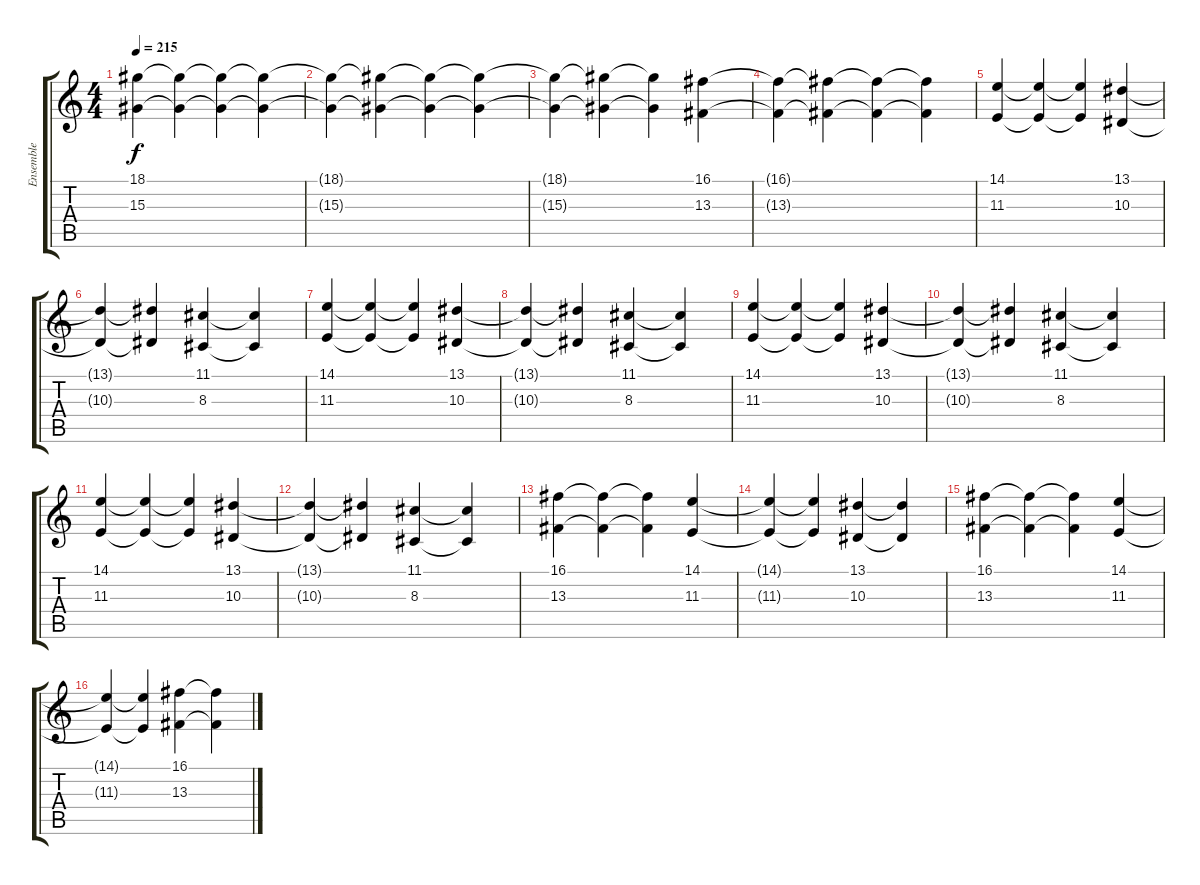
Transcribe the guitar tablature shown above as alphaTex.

\track ("Ensemble" "Ensemble") {instrument stringensemble1}
\staff {score tabs}
\tuning (D4 A3 F3 C3 G2 D2) {hide}
\ts (4 4)
\tempo 215
\clef g2
\ks c
(18.1 15.3).4{dy f} (18.1{t} 15.3{t}).4 (18.1{t} 15.3{t}).4 (18.1{t} 15.3{t}).4 |
(18.1{t} 15.3{t}).4 (18.1{t} 15.3{t}).4 (18.1{t} 15.3{t}).4 (18.1{t} 15.3{t}).4 |
(18.1{t} 15.3{t}).4 (18.1{t} 15.3{t}).4 (18.1{t} 15.3{t}).4 (16.1 13.3).4 |
(16.1{t} 13.3{t}).4 (16.1{t} 13.3{t}).4 (16.1{t} 13.3{t}).4 (16.1{t} 13.3{t}).4 |
(14.1 11.3).4 (14.1{t} 11.3{t}).4 (14.1{t} 11.3{t}).4 (13.1 10.3).4 |
(13.1{t} 10.3{t}).4 (13.1{t} 10.3{t}).4 (11.1 8.3).4 (11.1{t} 8.3{t}).4 |
(14.1 11.3).4 (14.1{t} 11.3{t}).4 (14.1{t} 11.3{t}).4 (13.1 10.3).4 |
(13.1{t} 10.3{t}).4 (13.1{t} 10.3{t}).4 (11.1 8.3).4 (11.1{t} 8.3{t}).4 |
(14.1 11.3).4 (14.1{t} 11.3{t}).4 (14.1{t} 11.3{t}).4 (13.1 10.3).4 |
(13.1{t} 10.3{t}).4 (13.1{t} 10.3{t}).4 (11.1 8.3).4 (11.1{t} 8.3{t}).4 |
(14.1 11.3).4 (14.1{t} 11.3{t}).4 (14.1{t} 11.3{t}).4 (13.1 10.3).4 |
(13.1{t} 10.3{t}).4 (13.1{t} 10.3{t}).4 (11.1 8.3).4 (11.1{t} 8.3{t}).4 |
(16.1 13.3).4 (16.1{t} 13.3{t}).4 (16.1{t} 13.3{t}).4 (14.1 11.3).4 |
(14.1{t} 11.3{t}).4 (14.1{t} 11.3{t}).4 (13.1 10.3).4 (13.1{t} 10.3{t}).4 |
(16.1 13.3).4 (16.1{t} 13.3{t}).4 (16.1{t} 13.3{t}).4 (14.1 11.3).4 |
(14.1{t} 11.3{t}).4 (14.1{t} 11.3{t}).4 (16.1 13.3).4 (16.1{t} 13.3{t}).4
